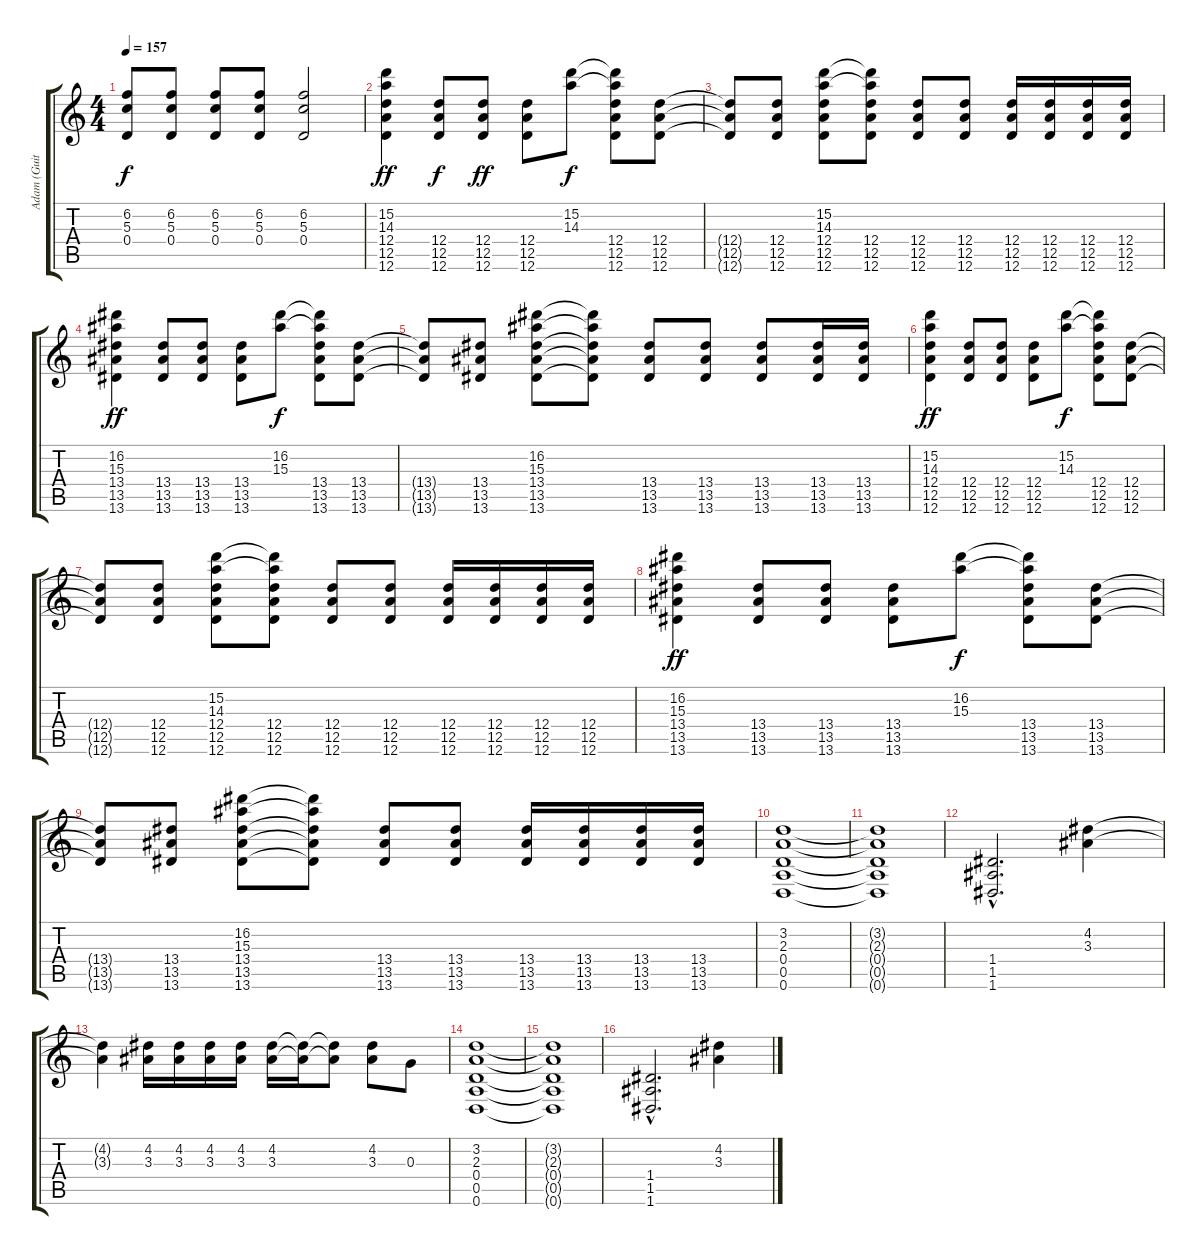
\track ("Adam (Guitar)" "Adam (Guit") {instrument distortionguitar}
\staff {score tabs}
\tuning (E4 B3 G3 D3 A2 D2) {hide}
\ts (4 4)
\tempo 157
\clef g2
\ks c
(6.2{t} 5.3{t} 0.4{t}).8{dy f} (6.2 5.3 0.4).8 (6.2 5.3 0.4).8 (6.2 5.3 0.4).8 (6.2 5.3 0.4).2 |
(15.2 14.3 12.4 12.5 12.6).4{dy ff instrument distortionguitar} (12.4 12.5 12.6).8{dy f} (12.4 12.5 12.6).8{dy ff} (12.4 12.5 12.6).8 (15.2 14.3).8{dy f} (15.2{t} 14.3{t} 12.4 12.5 12.6).8 (12.4 12.5 12.6).8 |
(12.4{t} 12.5{t} 12.6{t}).8 (12.4 12.5 12.6).8 (15.2 14.3 12.4 12.5 12.6).8 (15.2{t} 14.3{t} 12.4 12.5 12.6).8 (12.4 12.5 12.6).8 (12.4 12.5 12.6).8 (12.4 12.5 12.6).16 (12.4 12.5 12.6).16 (12.4 12.5 12.6).16 (12.4 12.5 12.6).16 |
(16.2 15.3 13.4 13.5 13.6).4{dy ff instrument distortionguitar} (13.4 13.5 13.6).8 (13.4 13.5 13.6).8 (13.4 13.5 13.6).8 (16.2 15.3).8{dy f} (16.2{t} 15.3{t} 13.4 13.5 13.6).8 (13.4 13.5 13.6).8 |
(13.4{t} 13.5{t} 13.6{t}).8 (13.4 13.5 13.6).8 (16.2 15.3 13.4 13.5 13.6).8 (16.2{t} 15.3{t} 13.4{t} 13.5{t} 13.6{t}).8 (13.4 13.5 13.6).8 (13.4 13.5 13.6).8 (13.4 13.5 13.6).8 (13.4 13.5 13.6).16 (13.4 13.5 13.6).16 |
(15.2 14.3 12.4 12.5 12.6).4{dy ff instrument distortionguitar} (12.4 12.5 12.6).8 (12.4 12.5 12.6).8 (12.4 12.5 12.6).8 (15.2 14.3).8{dy f} (15.2{t} 14.3{t} 12.4 12.5 12.6).8 (12.4 12.5 12.6).8 |
(12.4{t} 12.5{t} 12.6{t}).8 (12.4 12.5 12.6).8 (15.2 14.3 12.4 12.5 12.6).8 (15.2{t} 14.3{t} 12.4 12.5 12.6).8 (12.4 12.5 12.6).8 (12.4 12.5 12.6).8 (12.4 12.5 12.6).16 (12.4 12.5 12.6).16 (12.4 12.5 12.6).16 (12.4 12.5 12.6).16 |
(16.2 15.3 13.4 13.5 13.6).4{dy ff instrument distortionguitar} (13.4 13.5 13.6).8 (13.4 13.5 13.6).8 (13.4 13.5 13.6).8 (16.2 15.3).8{dy f} (16.2{t} 15.3{t} 13.4 13.5 13.6).8 (13.4 13.5 13.6).8 |
(13.4{t} 13.5{t} 13.6{t}).8 (13.4 13.5 13.6).8 (16.2 15.3 13.4 13.5 13.6).8 (16.2{t} 15.3{t} 13.4{t} 13.5{t} 13.6{t}).8 (13.4 13.5 13.6).8 (13.4 13.5 13.6).8 (13.4 13.5 13.6).16 (13.4 13.5 13.6).16 (13.4 13.5 13.6).16 (13.4 13.5 13.6).16 |
(3.2 2.3 0.4 0.5 0.6).1 |
(3.2{t} 2.3{t} 0.4{t} 0.5{t} 0.6{t}).1 |
(1.4{hac} 1.5{hac} 1.6{hac}).2{d} (4.2 3.3).4 |
(4.2{t} 3.3{t}).4 (4.2 3.3).16 (4.2 3.3).16 (4.2 3.3).16 (4.2 3.3).16 (4.2 3.3).16 (4.2{t} 3.3{t}).16 (4.2{t} 3.3{t}).8 (4.2 3.3).8 0.3.8 |
(3.2 2.3 0.4 0.5 0.6).1 |
(3.2{t} 2.3{t} 0.4{t} 0.5{t} 0.6{t}).1 |
(1.4{hac} 1.5{hac} 1.6{hac}).2{d} (4.2 3.3).4
